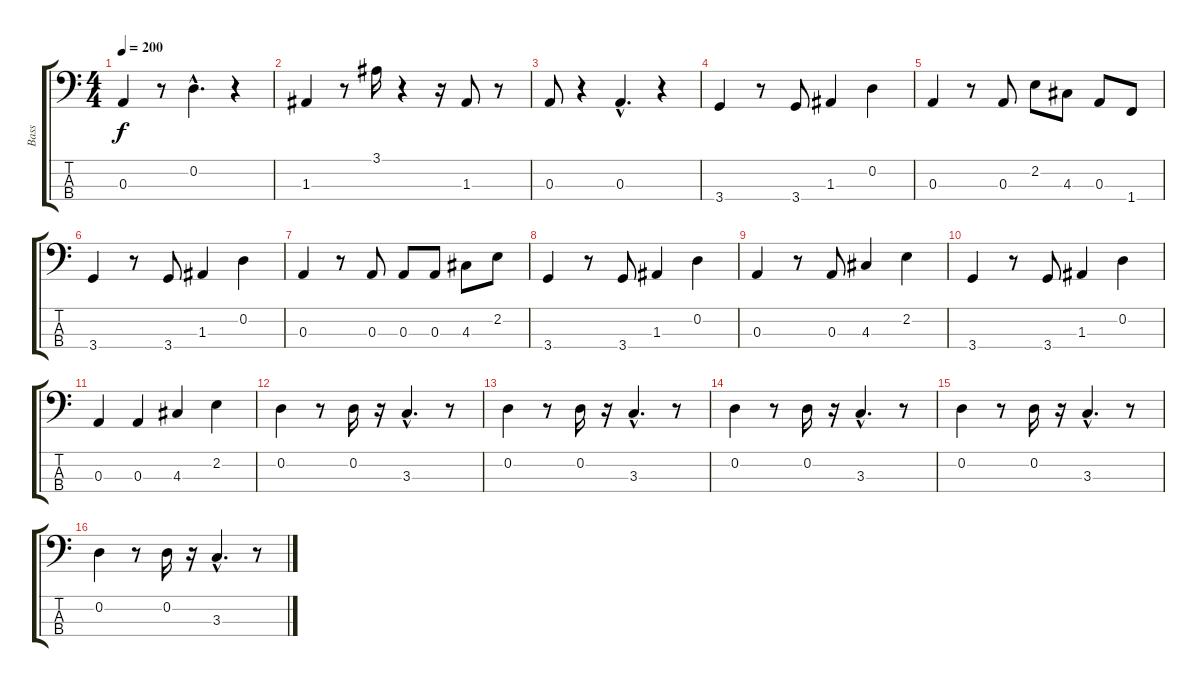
\track ("Bass" "Bass") {instrument fretlessbass}
\staff {score tabs}
\tuning (G2 D2 A1 E1) {hide}
\ts (4 4)
\tempo 200
\clef f4
\ks c
0.3.4{dy f} r.8 0.2{hac}.4{d} r.4 |
1.3.4 r.8 3.1.16 r.4 r.16 1.3.8 r.8 |
0.3.8 r.4 0.3{hac}.4{d} r.4 |
3.4.4 r.8 3.4.8 1.3.4 0.2.4 |
0.3.4 r.8 0.3.8 2.2.8 4.3.8 0.3.8 1.4.8 |
3.4.4 r.8 3.4.8 1.3.4 0.2.4 |
0.3.4 r.8 0.3.8 0.3.8 0.3.8 4.3.8 2.2.8 |
3.4.4 r.8 3.4.8 1.3.4 0.2.4 |
0.3.4 r.8 0.3.8 4.3.4 2.2.4 |
3.4.4 r.8 3.4.8 1.3.4 0.2.4 |
0.3.4 0.3.4 4.3.4 2.2.4 |
0.2.4 r.8 0.2.16 r.16 3.3{hac}.4{d} r.8 |
0.2.4 r.8 0.2.16 r.16 3.3{hac}.4{d} r.8 |
0.2.4 r.8 0.2.16 r.16 3.3{hac}.4{d} r.8 |
0.2.4 r.8 0.2.16 r.16 3.3{hac}.4{d} r.8 |
0.2.4 r.8 0.2.16 r.16 3.3{hac}.4{d} r.8
